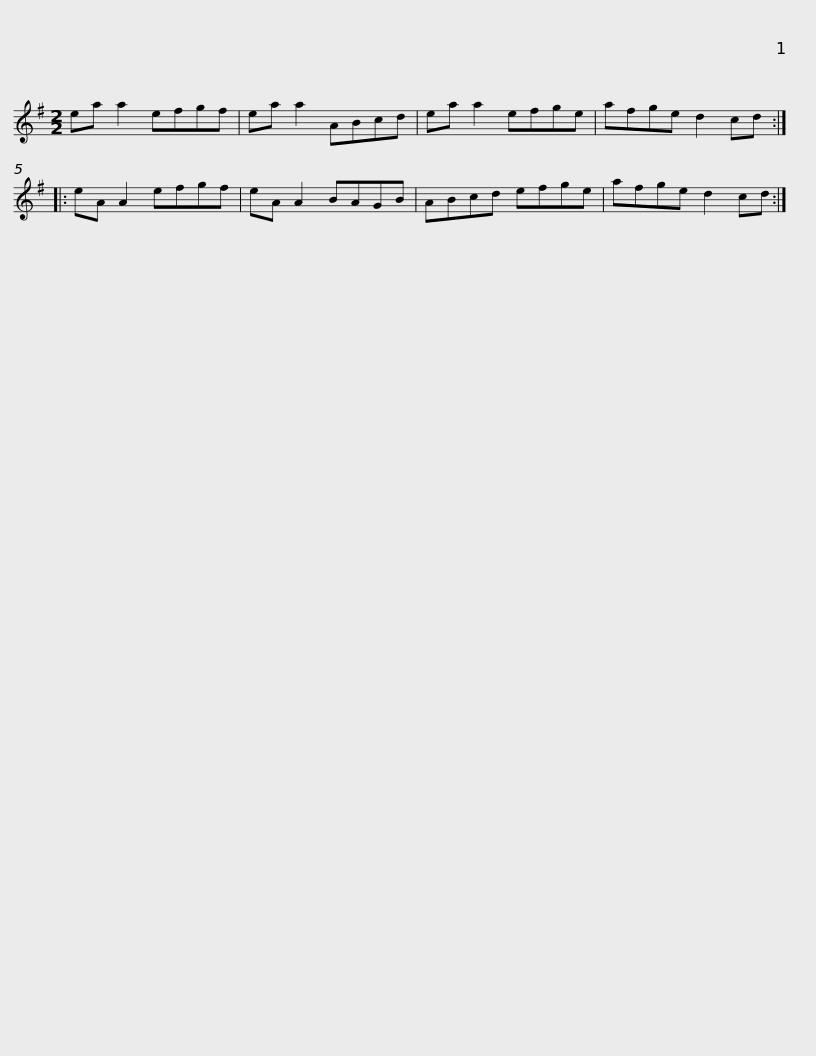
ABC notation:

X:1
L:1/8
M:2/2
I:linebreak $
K:G
V:1 treble
V:1
 ea a2 efgf | ea a2 ABcd | ea a2 efge | afge d2 cd :: eA A2 efgf | %5
 eA A2 BAGB |$ ABcd efge | afge d2 cd :| %8
